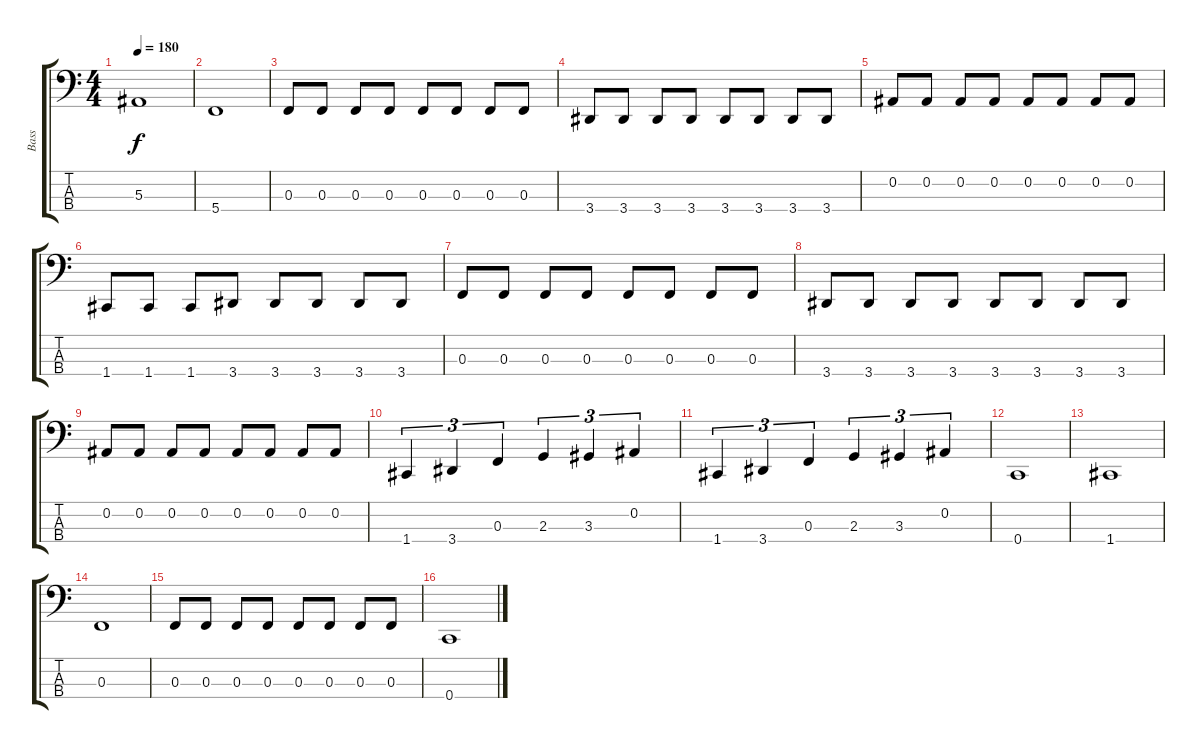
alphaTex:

\track ("Bass" "Bass") {instrument electricbassfinger}
\staff {score tabs}
\tuning (Eb2 Bb1 F1 C1) {hide}
\ts (4 4)
\tempo 180
\clef f4
\ks c
5.3.1{dy f} |
5.4.1 |
0.3.8 0.3.8 0.3.8 0.3.8 0.3.8 0.3.8 0.3.8 0.3.8 |
3.4.8 3.4.8 3.4.8 3.4.8 3.4.8 3.4.8 3.4.8 3.4.8 |
0.2.8 0.2.8 0.2.8 0.2.8 0.2.8 0.2.8 0.2.8 0.2.8 |
1.4.8 1.4.8 1.4.8 3.4.8 3.4.8 3.4.8 3.4.8 3.4.8 |
0.3.8 0.3.8 0.3.8 0.3.8 0.3.8 0.3.8 0.3.8 0.3.8 |
3.4.8 3.4.8 3.4.8 3.4.8 3.4.8 3.4.8 3.4.8 3.4.8 |
0.2.8 0.2.8 0.2.8 0.2.8 0.2.8 0.2.8 0.2.8 0.2.8 |
1.4.4{tu (3 2)} 3.4.4{tu (3 2)} 0.3.4{tu (3 2)} 2.3.4{tu (3 2)} 3.3.4{tu (3 2)} 0.2.4{tu (3 2)} |
1.4.4{tu (3 2)} 3.4.4{tu (3 2)} 0.3.4{tu (3 2)} 2.3.4{tu (3 2)} 3.3.4{tu (3 2)} 0.2.4{tu (3 2)} |
0.4.1 |
1.4.1 |
0.3.1 |
0.3.8 0.3.8 0.3.8 0.3.8 0.3.8 0.3.8 0.3.8 0.3.8 |
0.4.1
